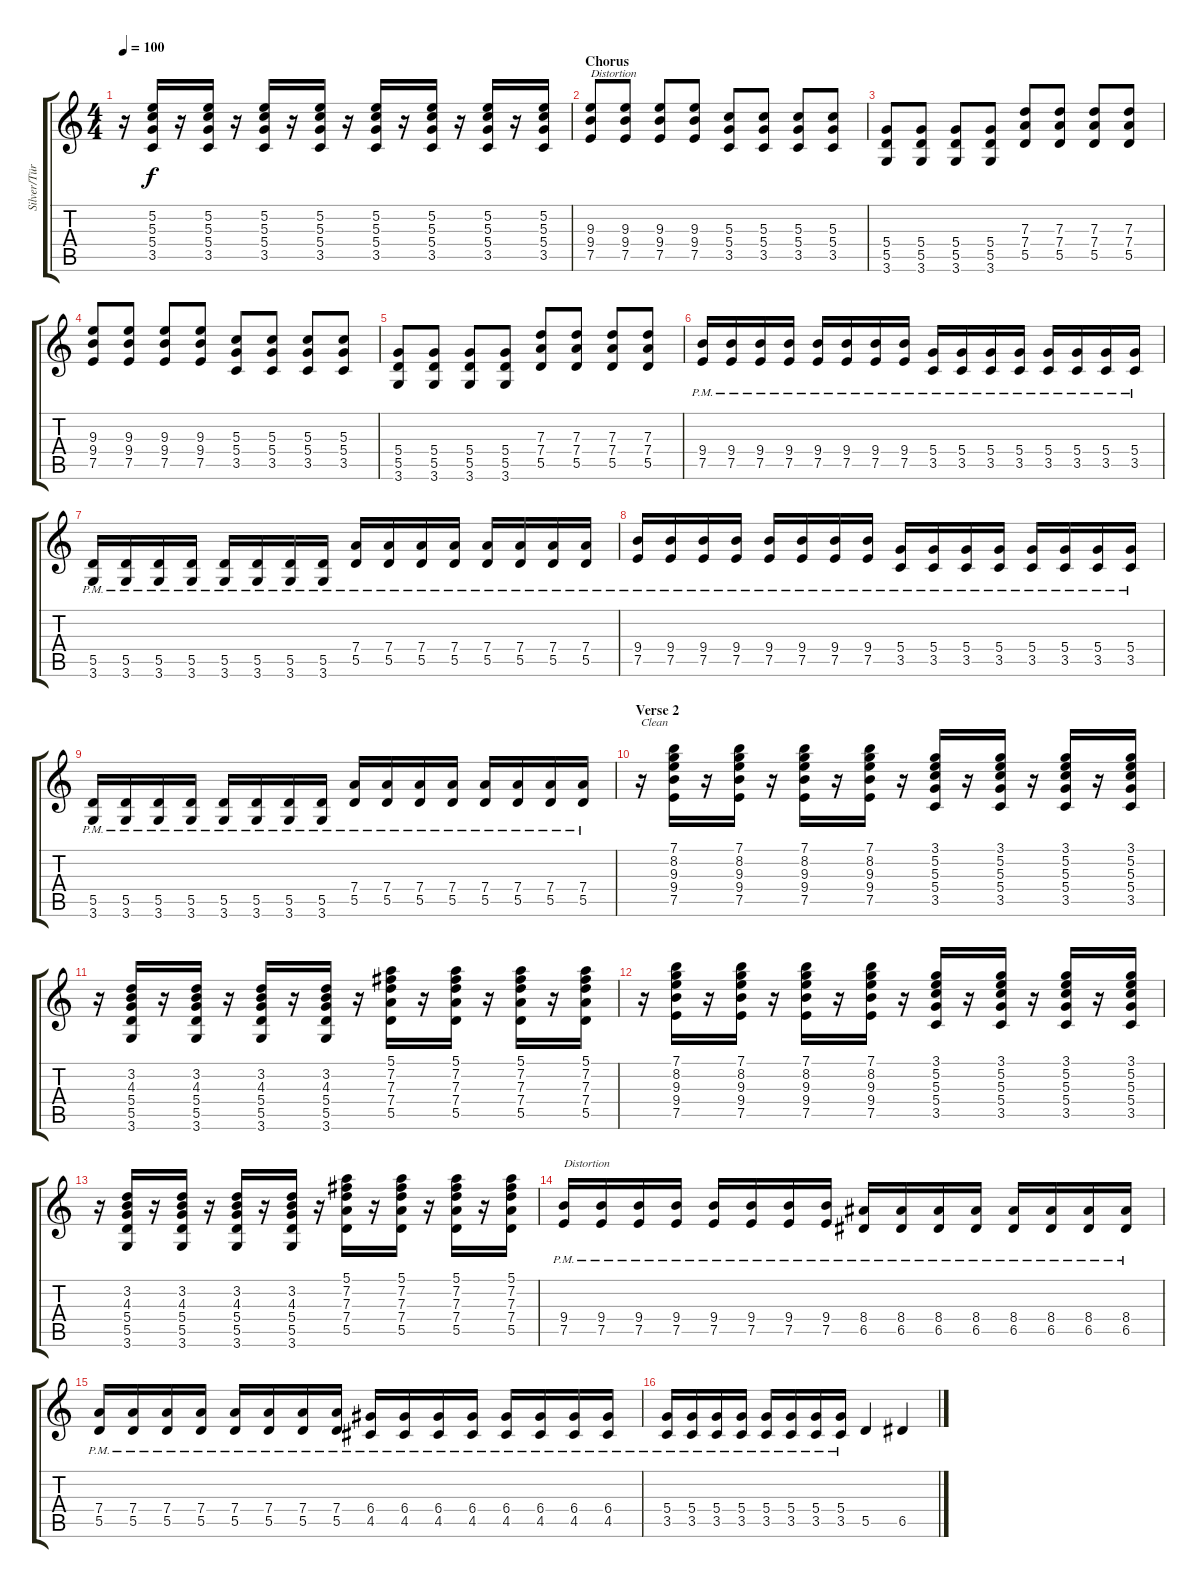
\track ("Silver/Türk" "Silver/Tür") {instrument distortionguitar}
\staff {score tabs}
\tuning (E4 B3 G3 D3 A2 E2) {hide}
\ts (4 4)
\tempo 100
\clef g2
\ks c
r.16{dy f} (5.2 5.3 5.4 3.5).16 r.16 (5.2 5.3 5.4 3.5).16 r.16 (5.2 5.3 5.4 3.5).16 r.16 (5.2 5.3 5.4 3.5).16 r.16 (5.2 5.3 5.4 3.5).16 r.16 (5.2 5.3 5.4 3.5).16 r.16 (5.2 5.3 5.4 3.5).16 r.16 (5.2 5.3 5.4 3.5).16 |
\section ("" "Chorus")
(9.3 9.4 7.5).8{txt "Distortion" instrument distortionguitar} (9.3 9.4 7.5).8 (9.3 9.4 7.5).8 (9.3 9.4 7.5).8 (5.3 5.4 3.5).8 (5.3 5.4 3.5).8 (5.3 5.4 3.5).8 (5.3 5.4 3.5).8 |
(5.4 5.5 3.6).8 (5.4 5.5 3.6).8 (5.4 5.5 3.6).8 (5.4 5.5 3.6).8 (7.3 7.4 5.5).8 (7.3 7.4 5.5).8 (7.3 7.4 5.5).8 (7.3 7.4 5.5).8 |
(9.3 9.4 7.5).8 (9.3 9.4 7.5).8 (9.3 9.4 7.5).8 (9.3 9.4 7.5).8 (5.3 5.4 3.5).8 (5.3 5.4 3.5).8 (5.3 5.4 3.5).8 (5.3 5.4 3.5).8 |
(5.4 5.5 3.6).8 (5.4 5.5 3.6).8 (5.4 5.5 3.6).8 (5.4 5.5 3.6).8 (7.3 7.4 5.5).8 (7.3 7.4 5.5).8 (7.3 7.4 5.5).8 (7.3 7.4 5.5).8 |
(9.4{pm} 7.5{pm}).16 (9.4{pm} 7.5{pm}).16 (9.4{pm} 7.5{pm}).16 (9.4{pm} 7.5{pm}).16 (9.4{pm} 7.5{pm}).16 (9.4{pm} 7.5{pm}).16 (9.4{pm} 7.5{pm}).16 (9.4{pm} 7.5{pm}).16 (5.4{pm} 3.5{pm}).16 (5.4{pm} 3.5{pm}).16 (5.4{pm} 3.5{pm}).16 (5.4{pm} 3.5{pm}).16 (5.4{pm} 3.5{pm}).16 (5.4{pm} 3.5{pm}).16 (5.4{pm} 3.5{pm}).16 (5.4{pm} 3.5{pm}).16 |
(5.5{pm} 3.6{pm}).16 (5.5{pm} 3.6{pm}).16 (5.5{pm} 3.6{pm}).16 (5.5{pm} 3.6{pm}).16 (5.5{pm} 3.6{pm}).16 (5.5{pm} 3.6{pm}).16 (5.5{pm} 3.6{pm}).16 (5.5{pm} 3.6{pm}).16 (7.4{pm} 5.5{pm}).16 (7.4{pm} 5.5{pm}).16 (7.4{pm} 5.5{pm}).16 (7.4{pm} 5.5{pm}).16 (7.4{pm} 5.5{pm}).16 (7.4{pm} 5.5{pm}).16 (7.4{pm} 5.5{pm}).16 (7.4{pm} 5.5{pm}).16 |
(9.4{pm} 7.5{pm}).16 (9.4{pm} 7.5{pm}).16 (9.4{pm} 7.5{pm}).16 (9.4{pm} 7.5{pm}).16 (9.4{pm} 7.5{pm}).16 (9.4{pm} 7.5{pm}).16 (9.4{pm} 7.5{pm}).16 (9.4{pm} 7.5{pm}).16 (5.4{pm} 3.5{pm}).16 (5.4{pm} 3.5{pm}).16 (5.4{pm} 3.5{pm}).16 (5.4{pm} 3.5{pm}).16 (5.4{pm} 3.5{pm}).16 (5.4{pm} 3.5{pm}).16 (5.4{pm} 3.5{pm}).16 (5.4{pm} 3.5{pm}).16 |
(5.5{pm} 3.6{pm}).16 (5.5{pm} 3.6{pm}).16 (5.5{pm} 3.6{pm}).16 (5.5{pm} 3.6{pm}).16 (5.5{pm} 3.6{pm}).16 (5.5{pm} 3.6{pm}).16 (5.5{pm} 3.6{pm}).16 (5.5{pm} 3.6{pm}).16 (7.4{pm} 5.5{pm}).16 (7.4{pm} 5.5{pm}).16 (7.4{pm} 5.5{pm}).16 (7.4{pm} 5.5{pm}).16 (7.4{pm} 5.5{pm}).16 (7.4{pm} 5.5{pm}).16 (7.4{pm} 5.5{pm}).16 (7.4{pm} 5.5{pm}).16 |
\section ("" "Verse 2")
r.16{txt "Clean" instrument electricguitarclean} (7.1 8.2 9.3 9.4 7.5).16 r.16 (7.1 8.2 9.3 9.4 7.5).16 r.16 (7.1 8.2 9.3 9.4 7.5).16 r.16 (7.1 8.2 9.3 9.4 7.5).16 r.16 (3.1 5.2 5.3 5.4 3.5).16 r.16 (3.1 5.2 5.3 5.4 3.5).16 r.16 (3.1 5.2 5.3 5.4 3.5).16 r.16 (3.1 5.2 5.3 5.4 3.5).16 |
r.16 (3.2 4.3 5.4 5.5 3.6).16 r.16 (3.2 4.3 5.4 5.5 3.6).16 r.16 (3.2 4.3 5.4 5.5 3.6).16 r.16 (3.2 4.3 5.4 5.5 3.6).16 r.16 (5.1 7.2 7.3 7.4 5.5).16 r.16 (5.1 7.2 7.3 7.4 5.5).16 r.16 (5.1 7.2 7.3 7.4 5.5).16 r.16 (5.1 7.2 7.3 7.4 5.5).16 |
r.16 (7.1 8.2 9.3 9.4 7.5).16 r.16 (7.1 8.2 9.3 9.4 7.5).16 r.16 (7.1 8.2 9.3 9.4 7.5).16 r.16 (7.1 8.2 9.3 9.4 7.5).16 r.16 (3.1 5.2 5.3 5.4 3.5).16 r.16 (3.1 5.2 5.3 5.4 3.5).16 r.16 (3.1 5.2 5.3 5.4 3.5).16 r.16 (3.1 5.2 5.3 5.4 3.5).16 |
r.16 (3.2 4.3 5.4 5.5 3.6).16 r.16 (3.2 4.3 5.4 5.5 3.6).16 r.16 (3.2 4.3 5.4 5.5 3.6).16 r.16 (3.2 4.3 5.4 5.5 3.6).16 r.16 (5.1 7.2 7.3 7.4 5.5).16 r.16 (5.1 7.2 7.3 7.4 5.5).16 r.16 (5.1 7.2 7.3 7.4 5.5).16 r.16 (5.1 7.2 7.3 7.4 5.5).16 |
(9.4{pm} 7.5{pm}).16{txt "Distortion" instrument distortionguitar} (9.4{pm} 7.5{pm}).16 (9.4{pm} 7.5{pm}).16 (9.4{pm} 7.5{pm}).16 (9.4{pm} 7.5{pm}).16 (9.4{pm} 7.5{pm}).16 (9.4{pm} 7.5{pm}).16 (9.4{pm} 7.5{pm}).16 (8.4{pm} 6.5{pm}).16 (8.4{pm} 6.5{pm}).16 (8.4{pm} 6.5{pm}).16 (8.4{pm} 6.5{pm}).16 (8.4{pm} 6.5{pm}).16 (8.4{pm} 6.5{pm}).16 (8.4{pm} 6.5{pm}).16 (8.4{pm} 6.5{pm}).16 |
(7.4{pm} 5.5{pm}).16 (7.4{pm} 5.5{pm}).16 (7.4{pm} 5.5{pm}).16 (7.4{pm} 5.5{pm}).16 (7.4{pm} 5.5{pm}).16 (7.4{pm} 5.5{pm}).16 (7.4{pm} 5.5{pm}).16 (7.4{pm} 5.5{pm}).16 (6.4{pm} 4.5{pm}).16 (6.4{pm} 4.5{pm}).16 (6.4{pm} 4.5{pm}).16 (6.4{pm} 4.5{pm}).16 (6.4{pm} 4.5{pm}).16 (6.4{pm} 4.5{pm}).16 (6.4{pm} 4.5{pm}).16 (6.4{pm} 4.5{pm}).16 |
(5.4{pm} 3.5{pm}).16 (5.4{pm} 3.5{pm}).16 (5.4{pm} 3.5{pm}).16 (5.4{pm} 3.5{pm}).16 (5.4{pm} 3.5{pm}).16 (5.4{pm} 3.5{pm}).16 (5.4{pm} 3.5{pm}).16 (5.4{pm} 3.5{pm}).16 5.5.4 6.5.4
